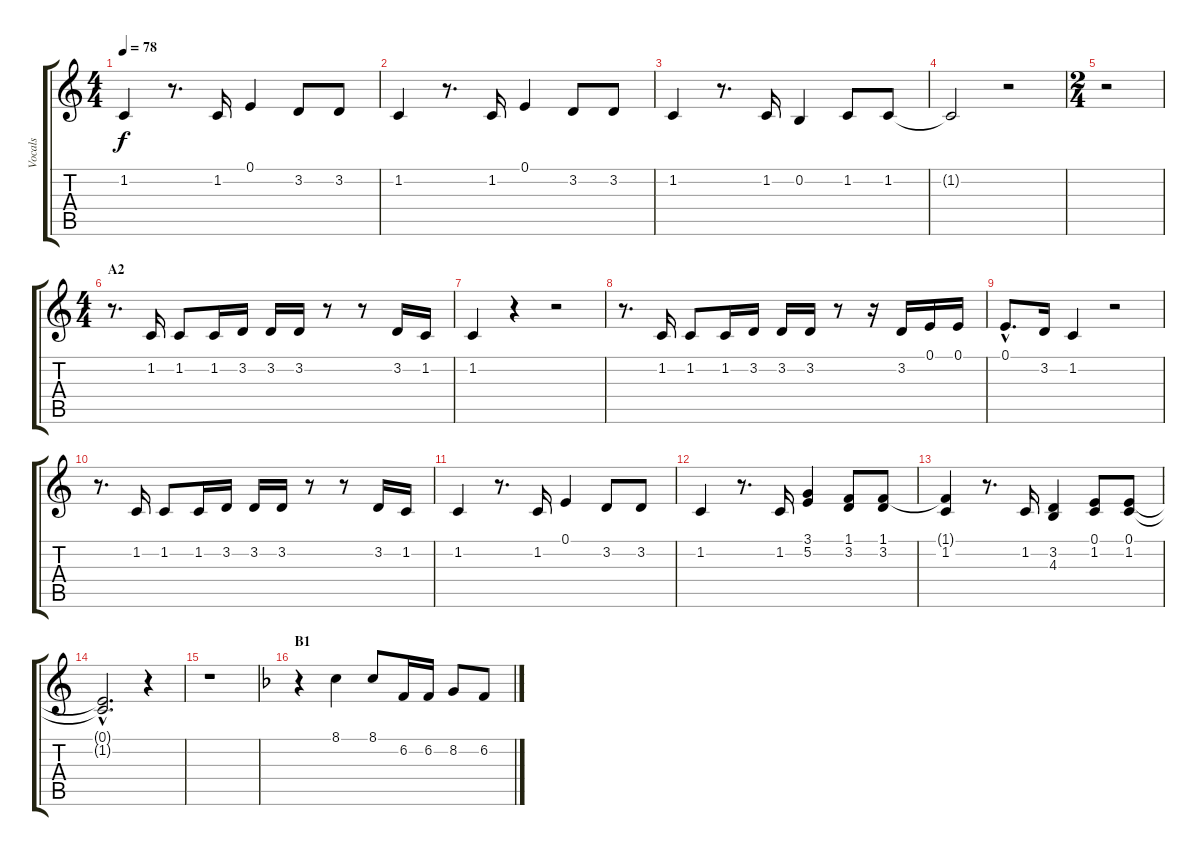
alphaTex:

\track ("Vocals" "Vocals") {instrument lead6voice}
\staff {score tabs}
\tuning (E4 B3 G3 D3 A2 E2) {hide}
\ts (4 4)
\tempo 78
\clef g2
\ks c
1.2.4{dy f} r.8{d} 1.2.16 0.1.4 3.2.8 3.2.8 |
1.2.4 r.8{d} 1.2.16 0.1.4 3.2.8 3.2.8 |
1.2.4 r.8{d} 1.2.16 0.2.4 1.2.8 1.2.8 |
1.2{t}.2 r.2 |
\ts (2 4)
r.2 |
\ts (4 4)
\section ("" "A2")
r.8{d} 1.2.16 1.2.8 1.2.16 3.2.16 3.2.16 3.2.16 r.8 r.8 3.2.16 1.2.16 |
1.2.4 r.4 r.2 |
r.8{d} 1.2.16 1.2.8 1.2.16 3.2.16 3.2.16 3.2.16 r.8 r.16 3.2.16 0.1.16 0.1.16 |
0.1{hac}.8{d} 3.2.16 1.2.4 r.2 |
r.8{d} 1.2.16 1.2.8 1.2.16 3.2.16 3.2.16 3.2.16 r.8 r.8 3.2.16 1.2.16 |
1.2.4 r.8{d} 1.2.16 0.1.4 3.2.8 3.2.8 |
1.2.4 r.8{d} 1.2.16 (3.1 5.2).4 (1.1 3.2).8 (1.1 3.2).8 |
(1.1{t} 1.2).4 r.8{d} 1.2.16 (3.2 4.3).4 (0.1 1.2).8 (0.1 1.2).8 |
(0.1{hac t} 1.2{hac t}).2{d} r.4 |
r.1 |
\section ("" "B1")
\ks f
r.4 8.1.4 8.1.8 6.2.16 6.2.16 8.2.8 6.2.8
